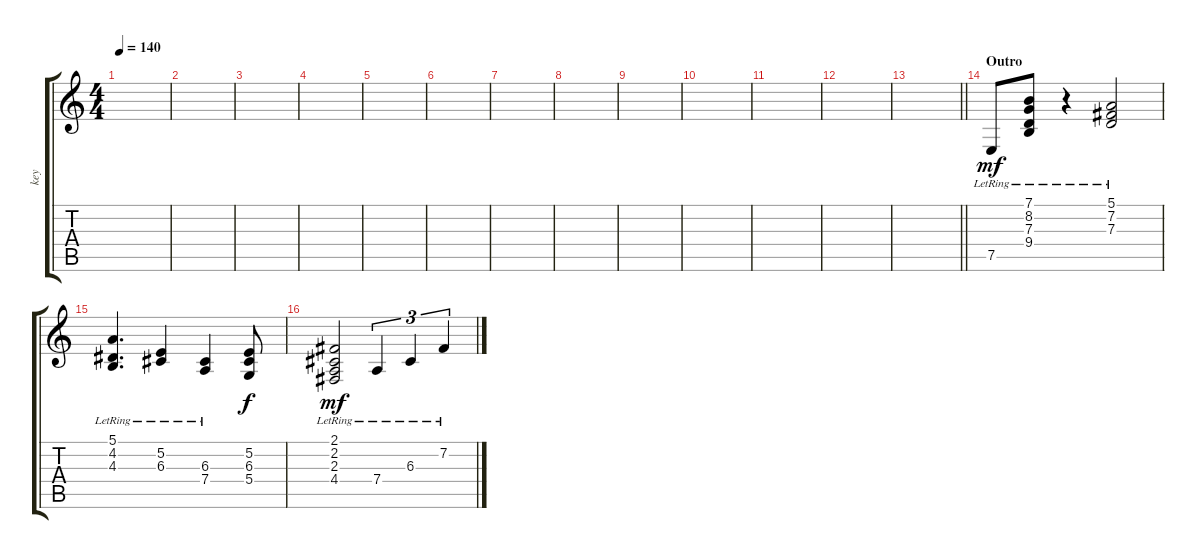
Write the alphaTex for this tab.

\track ("key" "key") {instrument acousticgrandpiano}
\staff {score tabs}
\tuning (E4 B3 G3 D3 A2 E2) {hide}
\ts (4 4)
\tempo 140
\clef g2
\ks c
|
|
|
|
|
|
|
|
|
|
|
|
\barLineRight lightlight
|
\section ("" "Outro")
7.5{lr}.8{dy mf} (7.1{lr} 8.2{lr} 7.3{lr} 9.4{lr}).8 r.4 (5.1{lr} 7.2{lr} 7.3{lr}).2 |
(5.1 4.2{lr} 4.3).4{d} (5.2{lr} 6.3).4 (6.3{lr} 7.4{lr}).4 (5.2 6.3 5.4).8{dy f} |
(2.1 2.2 2.3{lr} 4.4{lr}).2{dy mf} 7.4{lr}.4{tu (3 2)} 6.3{lr}.4{tu (3 2)} 7.2{lr}.4{tu (3 2)}
